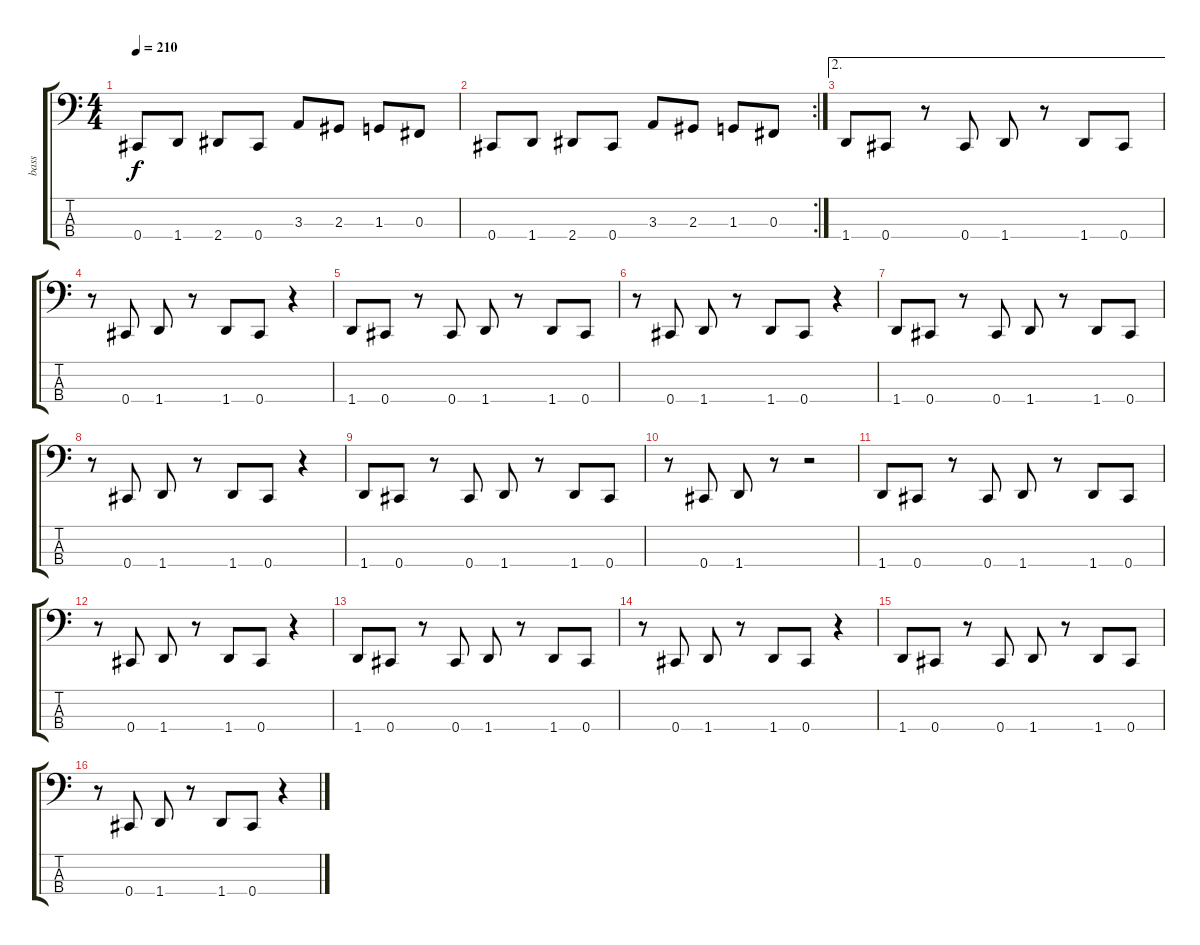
\track ("bass" "bass") {instrument electricbasspick}
\staff {score tabs}
\tuning (E2 B1 Gb1 Db1) {hide}
\ts (4 4)
\tempo 210
\clef f4
\ks c
0.4.8{dy f} 1.4.8 2.4.8 0.4.8 3.3.8 2.3.8 1.3.8 0.3.8 |
\rc 2
0.4.8 1.4.8 2.4.8 0.4.8 3.3.8 2.3.8 1.3.8 0.3.8 |
\ae 2
1.4.8 0.4.8 r.8 0.4.8 1.4.8 r.8 1.4.8 0.4.8 |
r.8 0.4.8 1.4.8 r.8 1.4.8 0.4.8 r.4 |
1.4.8 0.4.8 r.8 0.4.8 1.4.8 r.8 1.4.8 0.4.8 |
r.8 0.4.8 1.4.8 r.8 1.4.8 0.4.8 r.4 |
1.4.8 0.4.8 r.8 0.4.8 1.4.8 r.8 1.4.8 0.4.8 |
r.8 0.4.8 1.4.8 r.8 1.4.8 0.4.8 r.4 |
1.4.8 0.4.8 r.8 0.4.8 1.4.8 r.8 1.4.8 0.4.8 |
r.8 0.4.8 1.4.8 r.8 r.2 |
1.4.8 0.4.8 r.8 0.4.8 1.4.8 r.8 1.4.8 0.4.8 |
r.8 0.4.8 1.4.8 r.8 1.4.8 0.4.8 r.4 |
1.4.8 0.4.8 r.8 0.4.8 1.4.8 r.8 1.4.8 0.4.8 |
r.8 0.4.8 1.4.8 r.8 1.4.8 0.4.8 r.4 |
1.4.8 0.4.8 r.8 0.4.8 1.4.8 r.8 1.4.8 0.4.8 |
r.8 0.4.8 1.4.8 r.8 1.4.8 0.4.8 r.4
